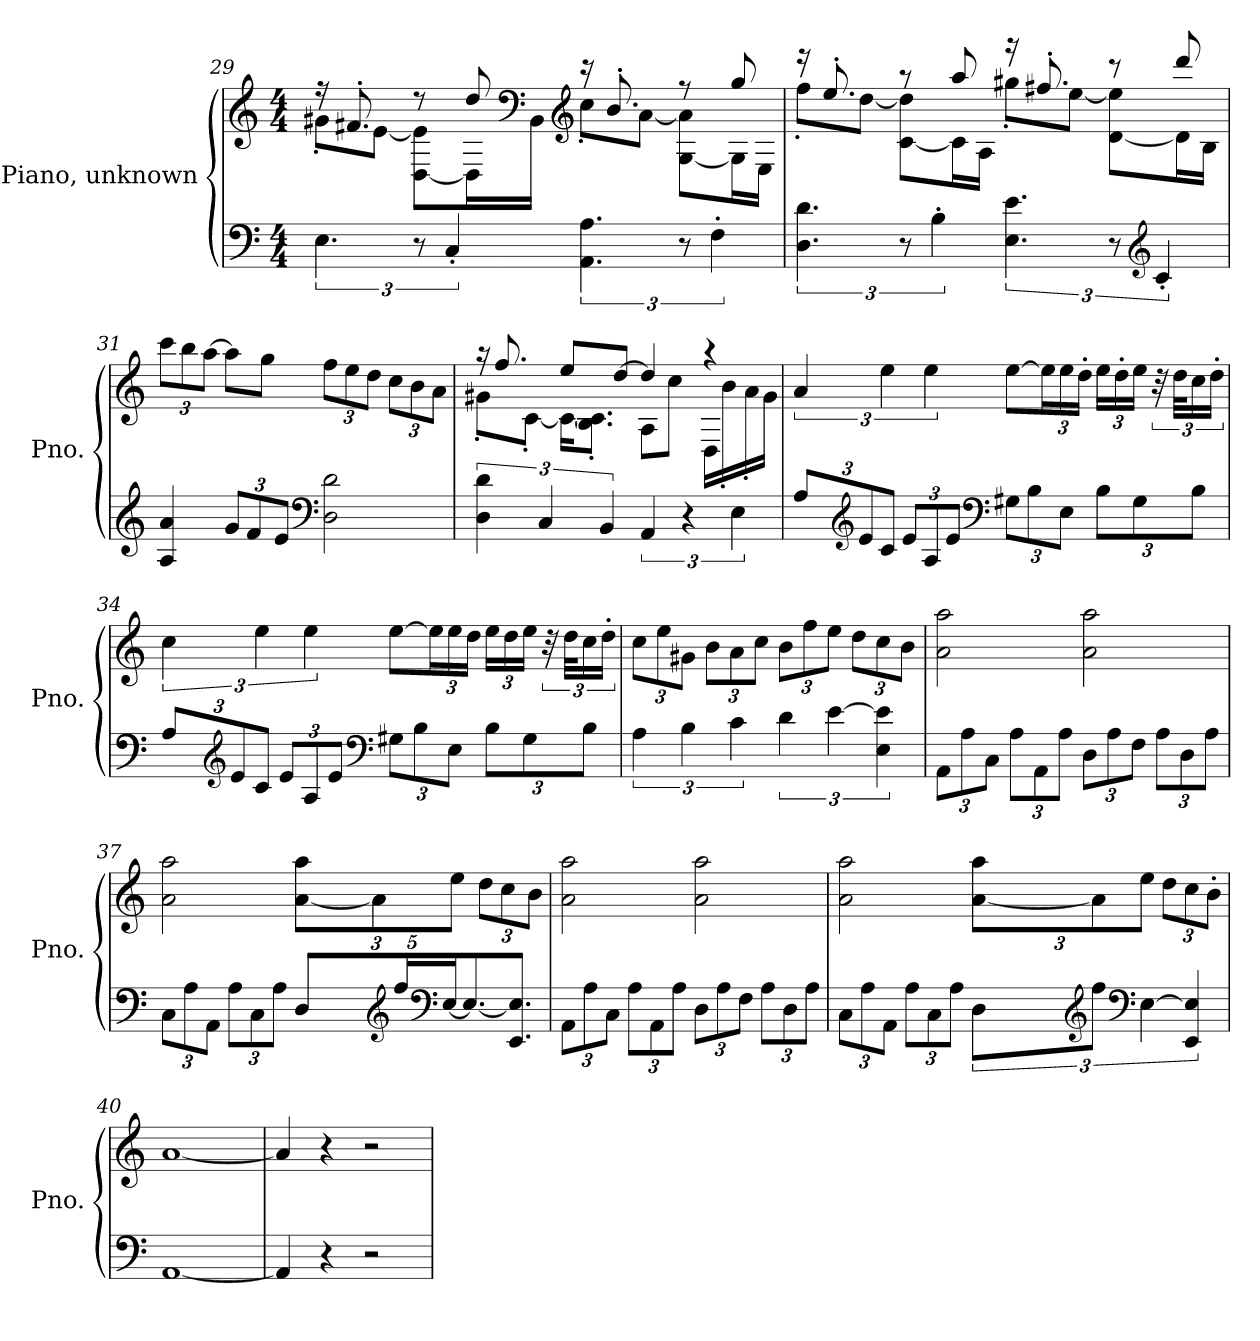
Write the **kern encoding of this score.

**kern	**kern
*part1	*part1
*staff2	*staff1
*I"Piano, unknown	*
*I'Pno.	*
!!LO:PB:g=z
*clefF4	*clefG2
*k[]	*k[]
*M4/4	*M4/4
=29	=29
*	*^
6.E\	16r	8g#X'\L
.	8.f#X'/	.
.	.	[8e\J
12r	8r	[8D\ 8e\]L
6C'/	.	.
.	8dd/	16D\L]
*	*clefF4	*
.	.	16BB\JJ
*	*clefG2	*
6.AA\ 6.A\	16r	8cc'\L
.	8.b'/	.
.	.	[8a\J
12r	8r	[8G\ 8a\]L
6F'\	.	.
.	8gg/	16G\L]
.	.	16E\JJ
=30	=30	=30
6.D\ 6.d\	16r	8ff'\L
.	8.ee'/	.
.	.	[8dd\J
12r	8r	[8c\ 8dd\]L
6B'\	.	.
.	8aa/	16c\L]
.	.	16A\JJ
6.E\ 6.e\	16r	8gg#X'\L
.	8.ff#X'/	.
.	.	[8ee\J
12r	8r	[8d\ 8ee\]L
*clefG2	*	*
6c'/	.	.
.	8ddd/	16d\L]
.	.	16B\JJ
*	*v	*v
!!LO:LB:g=z
=31	=31
*	*Xbrackettup
4A/ 4a/	12ccc\L
.	12bb\
.	[12aa\J
*Xbrackettup	*
12g/L	8aa\L]
12f/	.
.	8gg\J
12e/J	.
*clefF4	*
2D\ 2d\	12ff\L
.	12ee\
.	12dd\J
.	12cc\L
.	12b\
.	12a\J
=32	=32
*brackettup	*
*	*^
6D\ 6d\	16r	8g#X'\L
.	8.ff/	.
.	.	[8c'\J
6C/	.	.
.	8ee/L	16c\KL_
.	.	8.B\' 8.c\]'J
6BB/	.	.
.	[8dd/J	.
6AA/	4dd/]	8A\L
.	.	8cc\J
6r	.	.
.	4r	16D\LL
.	.	16b'\
6E\	.	.
.	.	16a'\
.	.	16g#\JJ
*	*v	*v
!!LO:LB:g=z
=33	=33
*Xbrackettup	*brackettup
12A/L	6a/
*clefG2	*
12e/	.
12c/J	6ee\
12e/L	.
12A/	6ee\
12e/J	.
*clefF4	*
12G#X\L	[8ee\L
12B\	.
*	*Xbrackettup
.	24ee\L]
12E\J	24ee\
.	24dd'\JJ
12B\L	24ee\LL
.	24dd'\
12G#\	24ee\JJ
*	*brackettup
.	48r
.	48dd\KLL
12B\J	24cc\
.	24dd'\JJ
=34	=34
12A/L	6cc\
*clefG2	*
12e/	.
12c/J	6ee\
12e/L	.
12A/	6ee\
12e/J	.
*clefF4	*
12G#X\L	[8ee\L
12B\	.
*	*Xbrackettup
.	24ee\L]
12E\J	24ee\
.	24dd\JJ
12B\L	24ee\LL
.	24dd\
12G#\	24ee\JJ
*	*brackettup
.	48r
.	48dd\KLL
12B\J	24cc\
.	24dd'\JJ
!!LO:LB:g=z
=35	=35
*brackettup	*Xbrackettup
6A\	12cc\L
.	12ee\
6B\	12g#X\J
.	12b\L
6c\	12a\
.	12cc\J
6d\	12b\L
.	12ff\
[6e\	12ee\J
.	12dd\L
6E\ 6e\]	12cc\
.	12b\J
=36	=36
*Xbrackettup	*
12AA\L	2a\ 2aa\
12A\	.
12C\J	.
12A\L	.
12AA\	.
12A\J	.
12D\L	2a\ 2aa\
12A\	.
12F\J	.
12A\L	.
12D\	.
12A\J	.
=37	=37
12C\L	2a\ 2aa\
12A\	.
12AA\J	.
12A\L	.
12C\	.
12A\J	.
10D/L	[12a\ 12aa\L
.	12a\]
*clefG2	*
20ff/L	.
*clefF4	*
[20E/J	.
.	12ee\J
10.E/_	.
.	12dd\L
.	12cc\
10.EE/ 10.E/]J	.
.	12b\J
!!LO:LB:g=z
=38	=38
12AA\L	2a\ 2aa\
12A\	.
12C\J	.
12A\L	.
12AA\	.
12A\J	.
12D\L	2a\ 2aa\
12A\	.
12F\J	.
12A\L	.
12D\	.
12A\J	.
=39	=39
12C\L	2a\ 2aa\
12A\	.
12AA\J	.
12A\L	.
12C\	.
12A\J	.
*brackettup	*
12D\L	[12a\ 12aa\L
*clefG2	*
12ff\J	12a\]
*clefF4	*
[6E\	12ee\J
.	12dd\L
6EE/ 6E/]	12cc\
.	12b'\J
=40	=40
[1AA	[1a
=41	=41
4AA/]	4a/]
4r	4r
2r	2r
=	=
*-	*-
